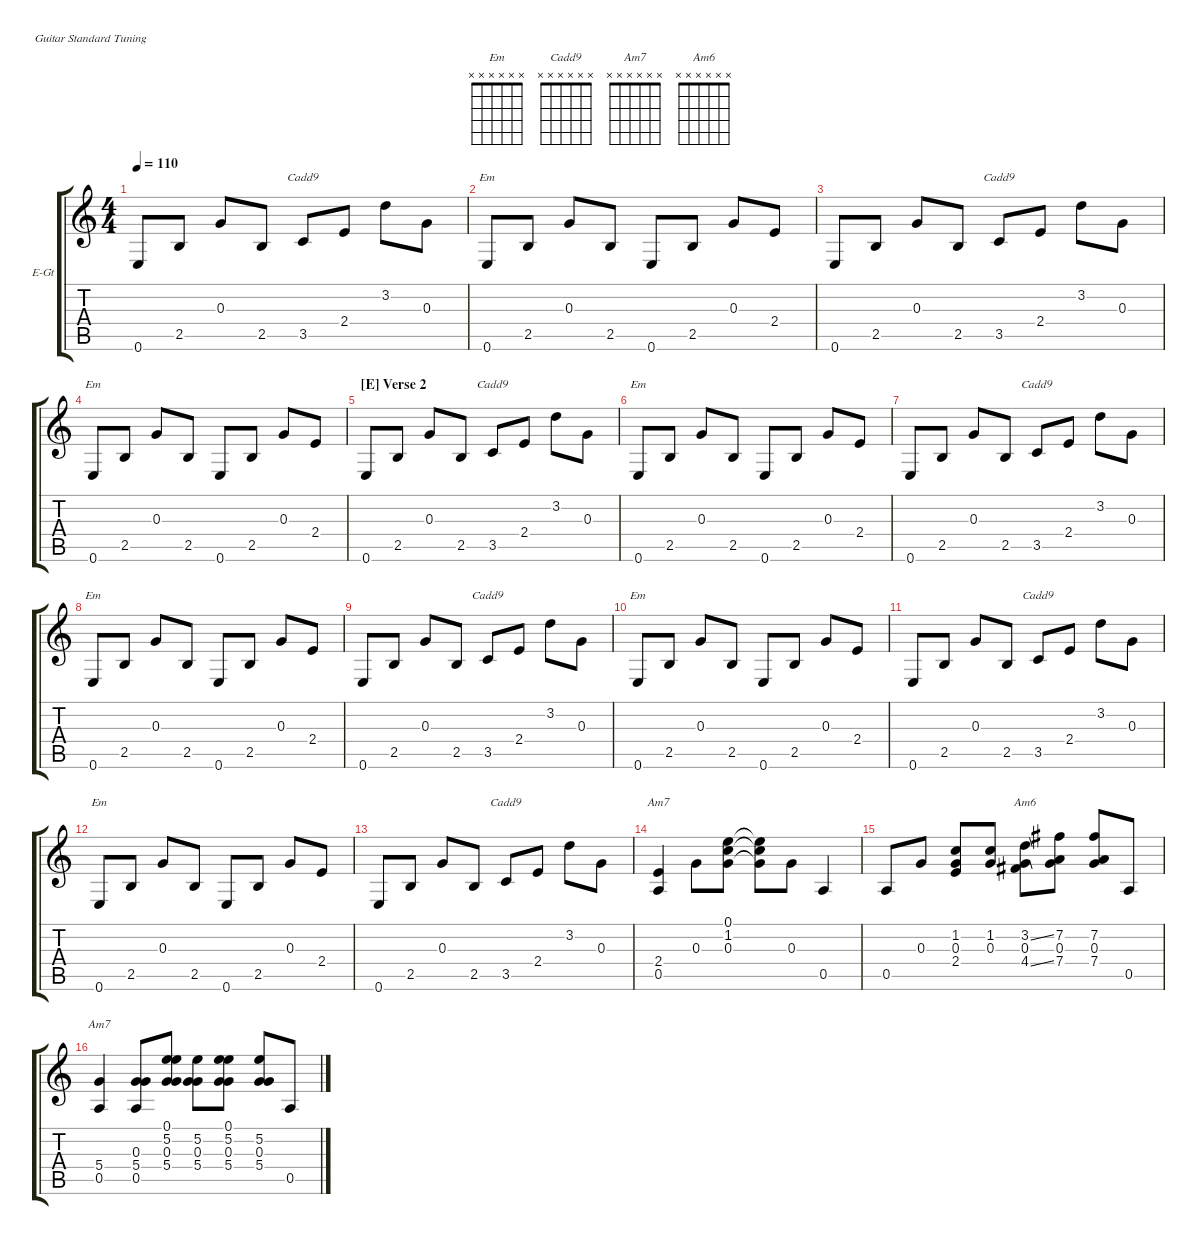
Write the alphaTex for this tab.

\hideDynamics
\bracketExtendMode groupsimilarinstruments
\multiBarRest
\firstSystemTrackNameOrientation horizontal
\otherSystemsTrackNameOrientation horizontal
\track ("E.Guitar 2" "E-Gt") {multiBarRest instrument electricguitarmuted}
\staff {score tabs}
\tuning (E4 B3 G3 D3 A2 E2)
\chord ("Em" x x x x x x)
\chord ("Cadd9" x x x x x x)
\chord ("Am7" x x x x x x)
\chord ("Am6" x x x x x x)
\ts (4 4)
\tempo 110
\clef g2
\ks c
0.6.8{dy f} 2.5.8 0.3.8 2.5.8 3.5.8{ch "Cadd9"} 2.4.8 3.2.8 0.3.8 |
0.6.8{ch "Em"} 2.5.8 0.3.8 2.5.8 0.6.8 2.5.8 0.3.8 2.4.8 |
0.6.8 2.5.8 0.3.8 2.5.8 3.5.8{ch "Cadd9"} 2.4.8 3.2.8 0.3.8 |
0.6.8{ch "Em"} 2.5.8 0.3.8 2.5.8 0.6.8 2.5.8 0.3.8 2.4.8 |
\section ("E" "Verse 2")
0.6.8 2.5.8 0.3.8 2.5.8 3.5.8{ch "Cadd9"} 2.4.8 3.2.8 0.3.8 |
0.6.8{ch "Em"} 2.5.8 0.3.8 2.5.8 0.6.8 2.5.8 0.3.8 2.4.8 |
0.6.8 2.5.8 0.3.8 2.5.8 3.5.8{ch "Cadd9"} 2.4.8 3.2.8 0.3.8 |
0.6.8{ch "Em"} 2.5.8 0.3.8 2.5.8 0.6.8 2.5.8 0.3.8 2.4.8 |
0.6.8 2.5.8 0.3.8 2.5.8 3.5.8{ch "Cadd9"} 2.4.8 3.2.8 0.3.8 |
0.6.8{ch "Em"} 2.5.8 0.3.8 2.5.8 0.6.8 2.5.8 0.3.8 2.4.8 |
0.6.8 2.5.8 0.3.8 2.5.8 3.5.8{ch "Cadd9"} 2.4.8 3.2.8 0.3.8 |
0.6.8{ch "Em"} 2.5.8 0.3.8 2.5.8 0.6.8 2.5.8 0.3.8 2.4.8 |
0.6.8 2.5.8 0.3.8 2.5.8 3.5.8{ch "Cadd9"} 2.4.8 3.2.8 0.3.8 |
(2.4 0.5).4{ch "Am7"} 0.3.8 (0.1 1.2 0.3).8 (0.1{t} 1.2{t} 0.3{t}).8 0.3.8 0.5.4 |
0.5.8 0.3.8 (1.2 0.3 2.4).8 (1.2 0.3).8 (3.2{ss} 0.3 4.4{ss}).8{ch "Am6"} (7.2 0.3 7.4).8 (7.2 0.3 7.4).8 0.5.8 |
(5.4 0.5).4{ch "Am7"} (0.3 5.4 0.5).8 (0.1 5.2 0.3 5.4).8 (5.2 0.3 5.4).8 (0.1 5.2 0.3 5.4).8 (5.2 0.3 5.4).8 0.5.8
